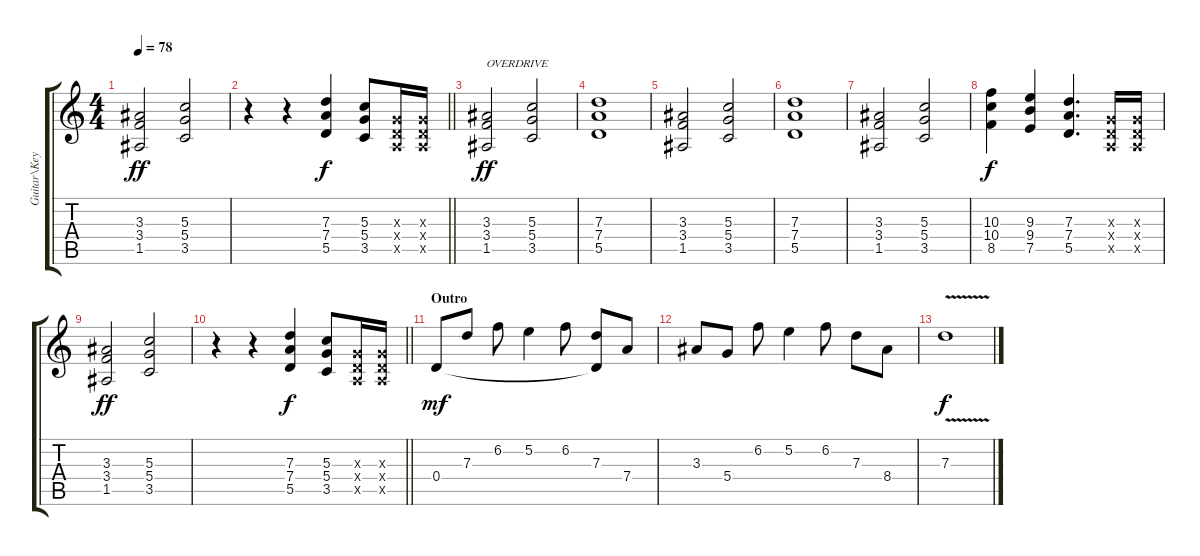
\track ("Guitar\\Keyboard" "Guitar\\Key") {instrument acousticguitarsteel}
\staff {score tabs}
\tuning (E4 B3 G3 D3 A2 E2) {hide}
\ts (4 4)
\tempo 78
\clef g2
\ks c
(3.3 3.4 1.5).2{dy ff} (5.3 5.4 3.5).2 |
\barLineRight lightlight
r.4 r.4 (7.3 7.4 5.5).4{dy f} (5.3 5.4 3.5).8 (0.3{x} 0.4{x} 0.5{x}).16 (0.3{x} 0.4{x} 0.5{x}).16 |
\section ("" "")
(3.3 3.4 1.5).2{txt "OVERDRIVE" dy ff instrument overdrivenguitar} (5.3 5.4 3.5).2 |
(7.3 7.4 5.5).1 |
(3.3 3.4 1.5).2 (5.3 5.4 3.5).2 |
(7.3 7.4 5.5).1 |
(3.3 3.4 1.5).2 (5.3 5.4 3.5).2 |
(10.3 10.4 8.5).4{dy f} (9.3 9.4 7.5).4 (7.3 7.4 5.5).4{d} (0.3{x} 0.4{x} 0.5{x}).16 (0.3{x} 0.4{x} 0.5{x}).16 |
(3.3 3.4 1.5).2{dy ff} (5.3 5.4 3.5).2 |
\barLineRight lightlight
r.4 r.4 (7.3 7.4 5.5).4{dy f} (5.3 5.4 3.5).8 (0.3{x} 0.4{x} 0.5{x}).16 (0.3{x} 0.4{x} 0.5{x}).16 |
\section ("" "Outro")
0.4.8{dy mf instrument electricguitarclean} 7.3.8 6.2.8 5.2.4 6.2.8 (7.3 0.4{t}).8 7.4.8 |
3.3.8 5.4.8 6.2.8 5.2.4 6.2.8 7.3.8 8.4.8 |
7.3{v}.1{dy f}
